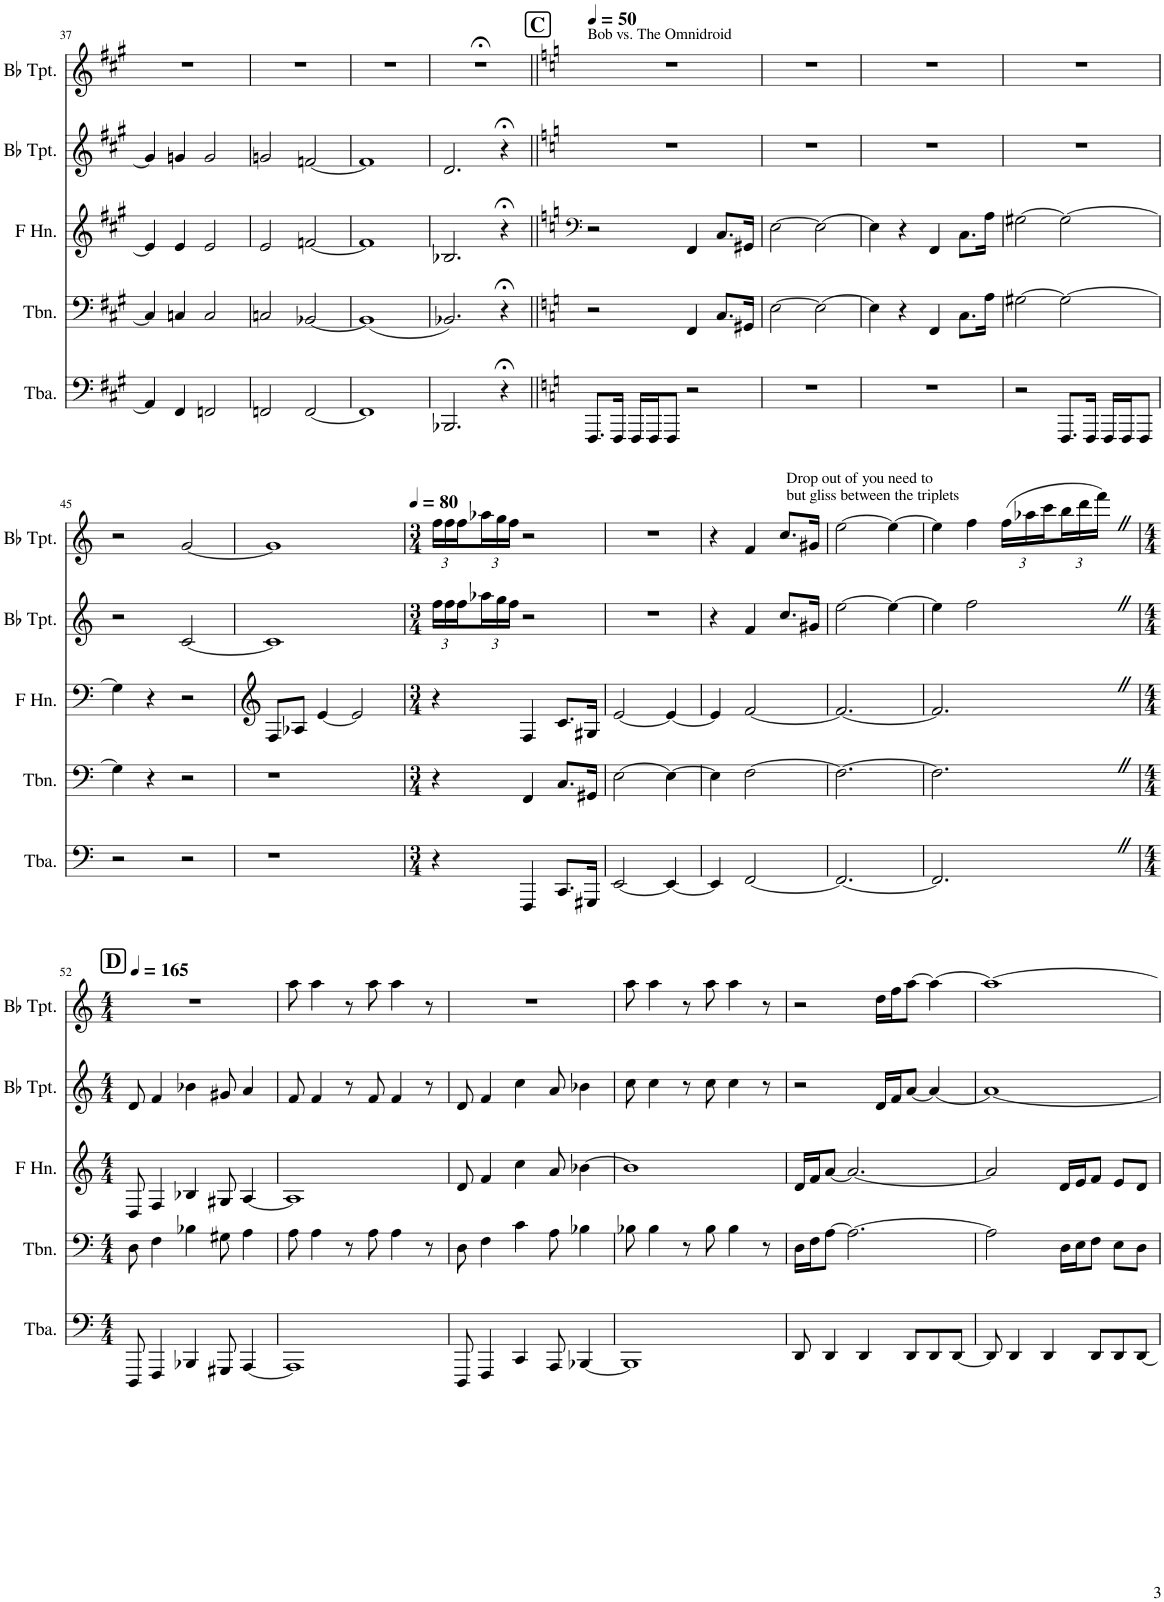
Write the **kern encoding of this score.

**kern	**kern	**kern	**kern	**kern
*part5	*part4	*part3	*part2	*part1
*staff5	*staff4	*staff3	*staff2	*staff1
*I"Tuba	*I"Trombone	*I"Horn in F	*I"Bb Trumpet	*I"Bb Trumpet
*I'Tba.	*I'Tbn.	*	*I'Bb Tpt.	*I'Bb Tpt.
!!LO:PB:g=z
*clefF4	*clefF4	*clefG2	*clefG2	*clefG2
*	*	*ITrd4c7	*ITrd1c2	*ITrd1c2
*k[f#c#g#]	*k[f#c#g#]	*k[f#c#g#]	*k[f#c#g#]	*k[f#c#g#]
*M4/4	*M4/4	*M4/4	*M4/4	*M4/4
=37	=37	=37	=37	=37
4AA#/]	4C/]	4e/]	4g/]	1r
4FF#/	4Cn/	4e/	4gn/	.
2FFn/	2C/	2e/	2g/	.
=38	=38	=38	=38	=38
2FFn/	2Cn/	2e/	2gn/	1r
[2FF/	[2BB-X/	[2fn/	[2fn/	.
=39	=39	=39	=39	=39
1FF]	(1BB-]	1f]	1f]	1r
=40	=40	=40	=40	=40
2.BBB-X/	2.BB-X/)	2.B-X/	2.d/	1r;<
4r;<	4r;<	4r;<	4r;<	.
=41||	=41||	=41||	=41||	=41||
!!LO:REH:place=s1:a:B:cj:fs=14:t=C
*	*	*clefF4	*	*
*k[]	*k[]	*k[]	*k[]	*k[]
*	*	*	*	*MM50
!	!	!	!	!LO:TX:a:t=Bob vs. The Omnidroid
8.FFF/L	2r	2r	1r	1r
16FFF/Jk	.	.	.	.
16FFF/LL	.	.	.	.
16FFF/J	.	.	.	.
8FFF/J	.	.	.	.
2r	4FF/	4FF/	.	.
.	8.C/L	8.C/L	.	.
.	16GG#X/Jk	16GG#X/Jk	.	.
=42	=42	=42	=42	=42
1r	[2E\	[2E\	1r	1r
.	2E\_	2E\_	.	.
=43	=43	=43	=43	=43
1r	4E\]	4E\]	1r	1r
.	4r	4r	.	.
.	4FF/	4FF/	.	.
.	8.C\L	8.C\L	.	.
.	16A\Jk	16A\Jk	.	.
=44	=44	=44	=44	=44
2r	[2G#X\	[2G#X\	1r	1r
8.FFF/L	2G#\_	2G#\_	.	.
16FFF/Jk	.	.	.	.
16FFF/LL	.	.	.	.
16FFF/J	.	.	.	.
8FFF/J	.	.	.	.
!!LO:LB:g=z
=45	=45	=45	=45	=45
2r	4G#\]	4G#\]	2r	2r
.	4r	4r	.	.
2r	2r	2r	[2c/	[2g/
=46	=46	=46	=46	=46
1r	1r	8F/L	1c]	1g]
.	.	8A-X/J	.	.
.	.	[4e/	.	.
.	.	2e/]	.	.
=47	=47	=47	=47	=47
*M3/4	*M3/4	*M3/4	*M3/4	*M3/4
*	*	*	*Xbrackettup	*Xbrackettup
*	*	*	*	*MM80
4r	4r	4r	24ff\LL	24ff\LL
.	.	.	24ff\	24ff\
.	.	.	24ff\	24ff\
.	.	.	24aa-X\	24aa-X\
.	.	.	24gg\	24gg\
.	.	.	24ff\JJ	24ff\JJ
4FFF/	4FF/	4F/	2r	2r
8.CC/L	8.C/L	8.c/L	.	.
16GGG#X/Jk	16GG#X/Jk	16G#X/Jk	.	.
=48	=48	=48	=48	=48
[2EE/	[2E\	[2e/	2.r	2.r
4EE/_	4E\_	4e/_	.	.
=49	=49	=49	=49	=49
4EE/]	4E\]	4e/]	4r	4r
[2FF/	[2F\	[2f/	4f/	4f/
.	.	.	8.cc/L	8.cc/L
.	.	.	16g#X/Jk	16g#X/Jk
=50	=50	=50	=50	=50
2.FF/_	2.F\_	2.f/_	[2ee\	[2ee\
!	!	!	!	!LO:TX:a:t=Drop out of you need to
!	!	!	!	!LO:TX:a:t=but gliss between the triplets
.	.	.	4ee\_	4ee\_
=51	=51	=51	=51	=51
2.FFZ/]	2.FZ\]	2.fZ/]	4ee\]	4ee\]
.	.	.	2ffZ\	4ff\
.	.	.	.	(24ff\LL
.	.	.	.	24aa-X\
.	.	.	.	24ccc\
.	.	.	.	24bb\
.	.	.	.	24ddd\
.	.	.	.	24fffZ\JJ)
!!LO:LB:g=z
=52	=52	=52	=52	=52
!!LO:REH:place=s1:a:B:cj:fs=14:t=D
*M4/4	*M4/4	*M4/4	*M4/4	*M4/4
*	*	*	*	*MM165
8DDD/	8D\	8D/	8d/	1r
4FFF/	4F\	4F/	4f/	.
4BBB-X/	4B-X\	4B-X/	4b-X\	.
8GGG#X/	8G#X\	8G#X/	8g#X/	.
[4AAA/	4A\	[4A/	4a/	.
=53	=53	=53	=53	=53
1AAA]	8A\	1A]	8f/	8aa\
.	4A\	.	4f/	4aa\
.	8r	.	8r	8r
.	8A\	.	8f/	8aa\
.	4A\	.	4f/	4aa\
.	8r	.	8r	8r
=54	=54	=54	=54	=54
8DDD/	8D\	8d/	8d/	1r
4FFF/	4F\	4f/	4f/	.
4CC/	4c\	4cc\	4cc\	.
8AAA/	8A\	8a/	8a/	.
[4BBB-X/	4B-X\	[4b-X\	4b-X\	.
=55	=55	=55	=55	=55
1BBB-]	8B-X\	1b-]	8cc\	8aa\
.	4B-\	.	4cc\	4aa\
.	8r	.	8r	8r
.	8B-\	.	8cc\	8aa\
.	4B-\	.	4cc\	4aa\
.	8r	.	8r	8r
=56	=56	=56	=56	=56
8DD/	16D\LL	16d/LL	2r	2r
.	16F\J	16f/J	.	.
4DD/	[8A\J	[8a/J	.	.
.	2.A\_	2.a/_	.	.
4DD/	.	.	.	.
.	.	.	16d/LL	16dd\LL
.	.	.	16f/J	16ff\J
8DD/L	.	.	[8a/J	[8aa\J
8DD/	.	.	4a/_	4aa\_
[8DD/J	.	.	.	.
=57	=57	=57	=57	=57
8DD/]	2A\]	2a/]	1a_	1aa_
4DD/	.	.	.	.
4DD/	.	.	.	.
.	16D\LL	16d/LL	.	.
.	16E\J	16e/J	.	.
8DD/L	8F\J	8f/J	.	.
8DD/	8E\L	8e/L	.	.
[8DD/J	8D\J	8d/J	.	.
=	=	=	=	=
*-	*-	*-	*-	*-
